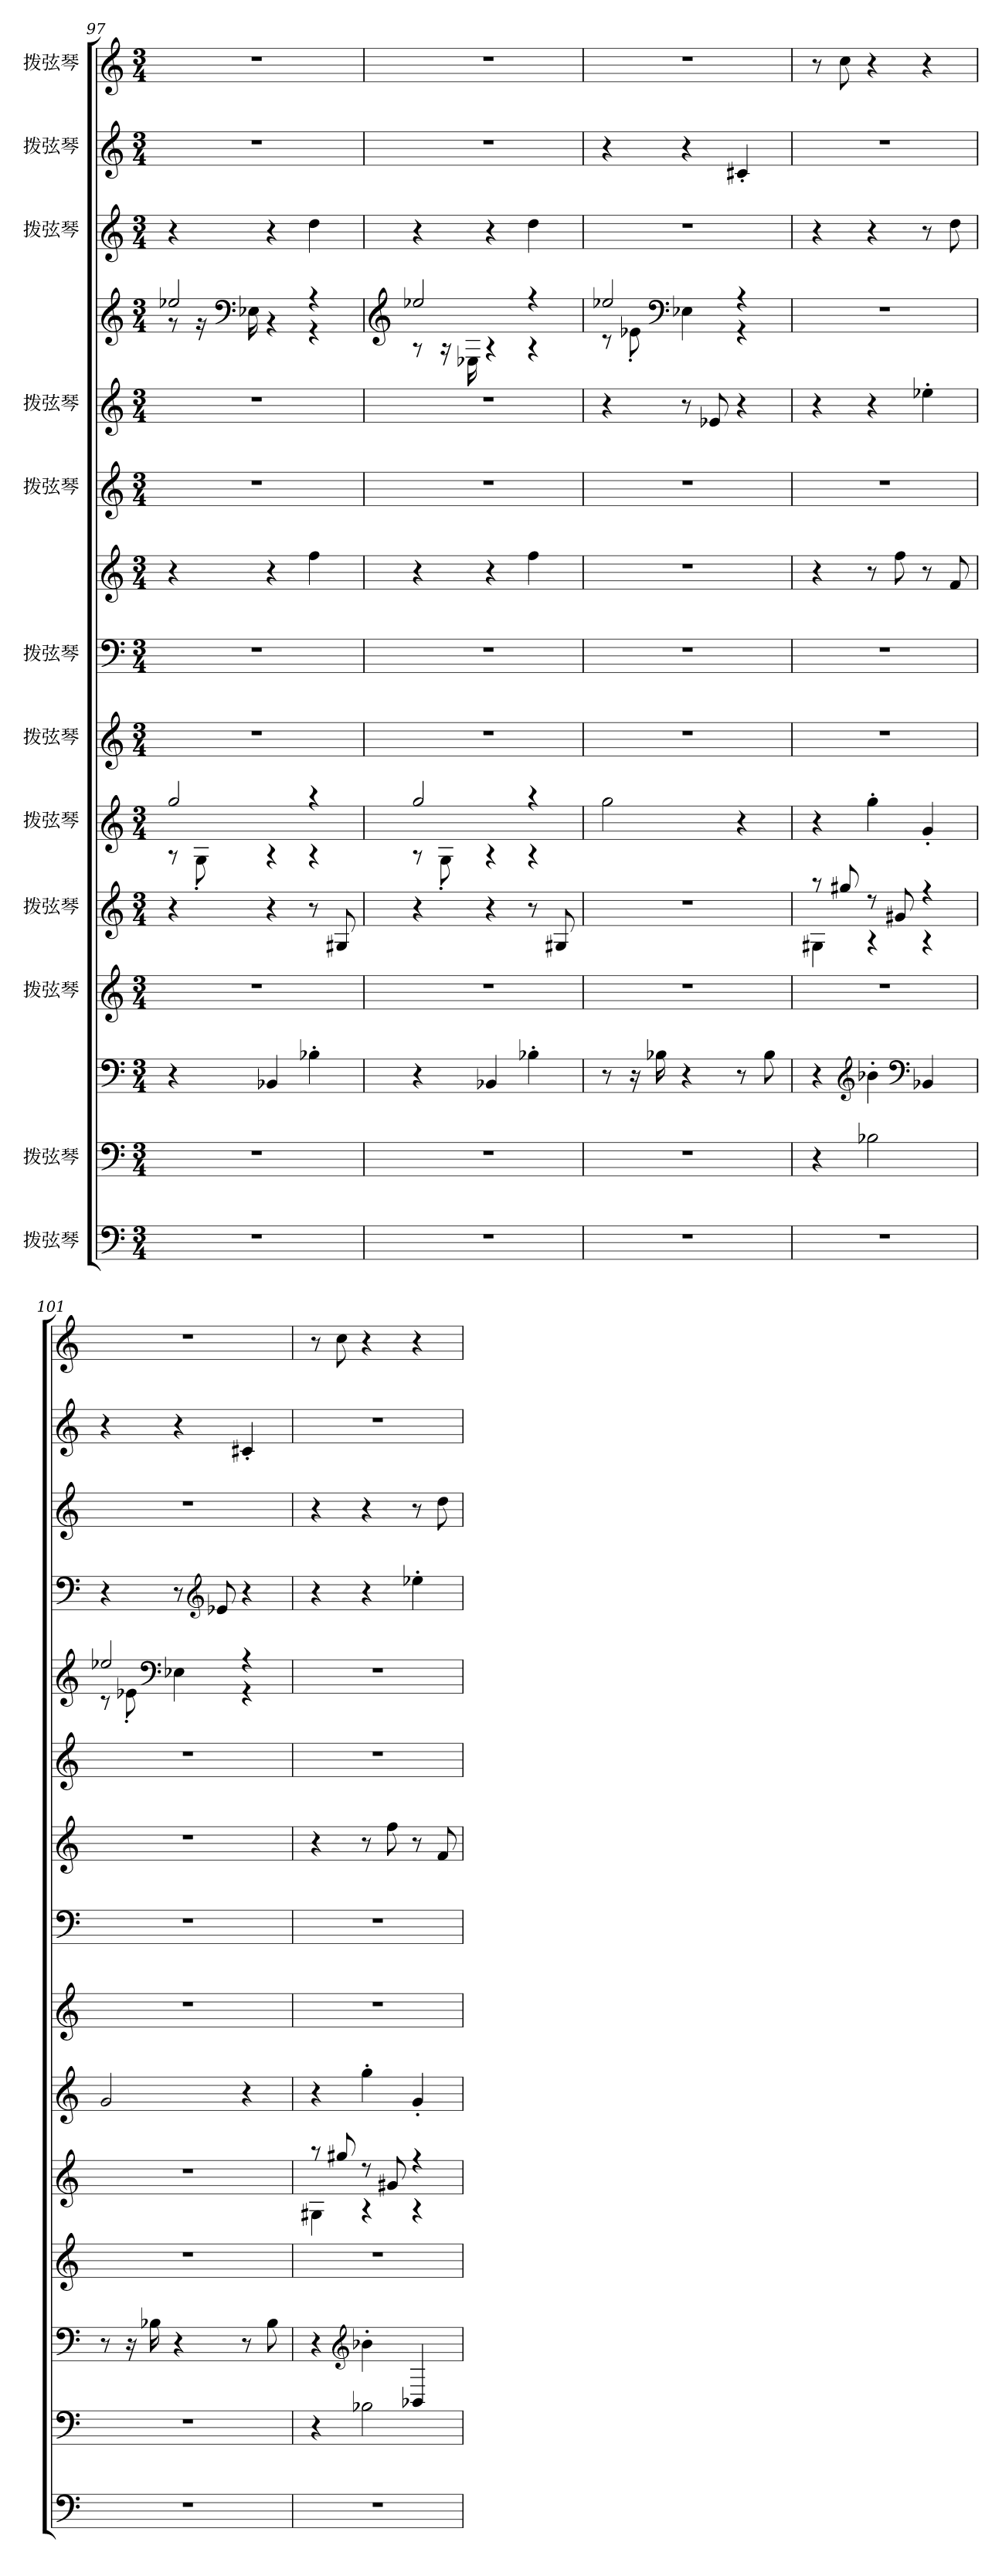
**kern	**kern	**kern	**kern	**kern	**kern	**kern	**kern	**kern	**kern	**kern	**kern	**kern	**kern	**kern
*part12	*part11	*part11	*part10	*part9	*part8	*part7	*part6	*part6	*part5	*part4	*part4	*part3	*part2	*part1
*staff15	*staff14	*staff13	*staff12	*staff11	*staff10	*staff9	*staff8	*staff7	*staff6	*staff5	*staff4	*staff3	*staff2	*staff1
*I"拨弦琴	*I"拨弦琴	*	*I"拨弦琴	*I"拨弦琴	*I"拨弦琴	*I"拨弦琴	*I"拨弦琴	*	*I"拨弦琴	*I"拨弦琴	*	*I"拨弦琴	*I"拨弦琴	*I"拨弦琴
*clefF4	*clefF4	*clefF4	*clefG2	*clefG2	*clefG2	*clefG2	*clefF4	*clefG2	*clefG2	*clefG2	*clefG2	*clefG2	*clefG2	*clefG2
*k[]	*k[]	*k[]	*k[]	*k[]	*k[]	*k[]	*k[]	*k[]	*k[]	*k[]	*k[]	*k[]	*k[]	*k[]
*M3/4	*M3/4	*M3/4	*M3/4	*M3/4	*M3/4	*M3/4	*M3/4	*M3/4	*M3/4	*M3/4	*M3/4	*M3/4	*M3/4	*M3/4
=97	=97	=97	=97	=97	=97	=97	=97	=97	=97	=97	=97	=97	=97	=97
*	*	*	*	*	*^	*	*	*	*	*	*^	*	*	*
2.r	2.r	4r	2.r	4r	2gg/	8r	2.r	2.r	4r	2.r	2.r	2ee-X/	8r	4r	2.r	2.r
.	.	.	.	.	.	8G'\	.	.	.	.	.	.	16r	.	.	.
*	*	*	*	*	*	*	*	*	*	*	*	*clefF4	*	*	*	*
.	.	.	.	.	.	.	.	.	.	.	.	.	16E-X\	.	.	.
.	.	4BB-X/	.	4r	.	4r	.	.	4r	.	.	.	4r	4r	.	.
.	.	4B-X'\	.	8r	4r	4r	.	.	4ff\	.	.	4r	4r	4dd\	.	.
.	.	.	.	8G#X/	.	.	.	.	.	.	.	.	.	.	.	.
=98	=98	=98	=98	=98	=98	=98	=98	=98	=98	=98	=98	=98	=98	=98	=98	=98
*	*	*	*	*	*	*	*	*	*	*	*	*clefG2	*	*	*	*
2.r	2.r	4r	2.r	4r	2gg/	8r	2.r	2.r	4r	2.r	2.r	2ee-X/	8r	4r	2.r	2.r
.	.	.	.	.	.	8G'\	.	.	.	.	.	.	16r	.	.	.
.	.	.	.	.	.	.	.	.	.	.	.	.	16E-X\	.	.	.
.	.	4BB-X/	.	4r	.	4r	.	.	4r	.	.	.	4r	4r	.	.
.	.	4B-X'\	.	8r	4r	4r	.	.	4ff\	.	.	4r	4r	4dd\	.	.
.	.	.	.	8G#X/	.	.	.	.	.	.	.	.	.	.	.	.
*	*	*	*	*	*v	*v	*	*	*	*	*	*	*	*	*	*
!!LO:PB:g=z
=99	=99	=99	=99	=99	=99	=99	=99	=99	=99	=99	=99	=99	=99	=99	=99
2.r	2.r	8r	2.r	2.r	2gg\	2.r	2.r	2.r	2.r	4r	2ee-X/	8r	2.r	4r	2.r
.	.	16r	.	.	.	.	.	.	.	.	.	8e-X'\	.	.	.
.	.	16B-X\	.	.	.	.	.	.	.	.	.	.	.	.	.
*	*	*	*	*	*	*	*	*	*	*	*clefF4	*	*	*	*
.	.	4r	.	.	.	.	.	.	.	8r	.	4E-X\	.	4r	.
.	.	.	.	.	.	.	.	.	.	8e-X/	.	.	.	.	.
.	.	8r	.	.	4r	.	.	.	.	4r	4r	4r	.	4c#X'/	.
.	.	8B-\	.	.	.	.	.	.	.	.	.	.	.	.	.
*	*	*	*	*	*	*	*	*	*	*	*v	*v	*	*	*
=100	=100	=100	=100	=100	=100	=100	=100	=100	=100	=100	=100	=100	=100	=100
*	*	*	*	*^	*	*	*	*	*	*	*	*	*	*
2.r	4r	4r	2.r	8r	4G#X\	4r	2.r	2.r	4r	2.r	4r	2.r	4r	2.r	8r
.	.	.	.	8gg#X/	.	.	.	.	.	.	.	.	.	.	8cc\
*	*	*clefG2	*	*	*	*	*	*	*	*	*	*	*	*	*
.	2B-X\	4b-X'\	.	8r	4r	4gg'\	.	.	8r	.	4r	.	4r	.	4r
.	.	.	.	8g#X/	.	.	.	.	8ff\	.	.	.	.	.	.
*	*	*clefF4	*	*	*	*	*	*	*	*	*	*	*	*	*
.	.	4BB-X/	.	4r	4r	4g'/	.	.	8r	.	4ee-X'\	.	8r	.	4r
.	.	.	.	.	.	.	.	.	8f/	.	.	.	8dd\	.	.
*	*	*	*	*v	*v	*	*	*	*	*	*	*	*	*	*
=101	=101	=101	=101	=101	=101	=101	=101	=101	=101	=101	=101	=101	=101	=101
*	*	*	*	*	*	*	*	*	*	*^	*	*	*	*
2.r	2.r	8r	2.r	2.r	2g/	2.r	2.r	2.r	2.r	2ee-X/	8r	4r	2.r	4r	2.r
.	.	16r	.	.	.	.	.	.	.	.	8e-X'\	.	.	.	.
.	.	16B-X\	.	.	.	.	.	.	.	.	.	.	.	.	.
*	*	*	*	*	*	*	*	*	*	*clefF4	*	*	*	*	*
.	.	4r	.	.	.	.	.	.	.	.	4E-X\	8r	.	4r	.
*	*	*	*	*	*	*	*	*	*	*	*	*clefG2	*	*	*
.	.	.	.	.	.	.	.	.	.	.	.	8e-X/	.	.	.
.	.	8r	.	.	4r	.	.	.	.	4r	4r	4r	.	4c#X'/	.
.	.	8B-\	.	.	.	.	.	.	.	.	.	.	.	.	.
*	*	*	*	*	*	*	*	*	*	*v	*v	*	*	*	*
!!LO:PB:g=z
=102	=102	=102	=102	=102	=102	=102	=102	=102	=102	=102	=102	=102	=102	=102
*	*	*	*	*^	*	*	*	*	*	*	*	*	*	*
2.r	4r	4r	2.r	8r	4G#X\	4r	2.r	2.r	4r	2.r	2.r	4r	4r	2.r	8r
.	.	.	.	8gg#X/	.	.	.	.	.	.	.	.	.	.	8cc\
*	*	*clefG2	*	*	*	*	*	*	*	*	*	*	*	*	*
.	2B-X\	4b-X'\	.	8r	4r	4gg'\	.	.	8r	.	.	4r	4r	.	4r
.	.	.	.	8g#X/	.	.	.	.	8ff\	.	.	.	.	.	.
.	.	4BB-X/	.	4r	4r	4g'/	.	.	8r	.	.	4ee-X'\	8r	.	4r
.	.	.	.	.	.	.	.	.	8f/	.	.	.	8dd\	.	.
*	*	*	*	*v	*v	*	*	*	*	*	*	*	*	*	*
=	=	=	=	=	=	=	=	=	=	=	=	=	=	=
*-	*-	*-	*-	*-	*-	*-	*-	*-	*-	*-	*-	*-	*-	*-
